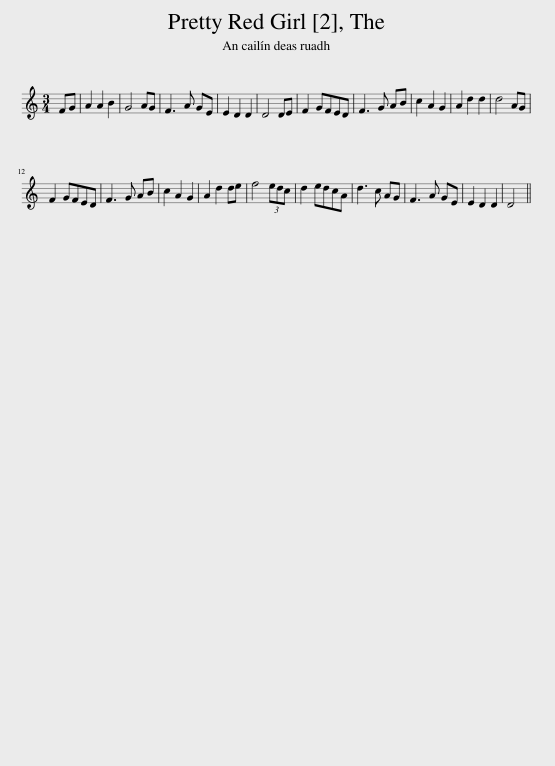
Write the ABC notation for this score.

X:1
L:1/8
M:3/4
I:linebreak $
K:C
V:1 treble
V:1
 FG | A2 A2 B2 | G4 AG | F3 A GE | E2 D2 D2 | %5
 D4 DE | F2 GFED | F3 G AB | c2 A2 G2 | A2 d2 d2 | %10
 d4 AG |$ F2 GFED | F3 G AB | c2 A2 G2 | A2 d2 de | %15
 f4 (3edc | d2 edcA | d3 c AG | F3 A GE | E2 D2 D2 | %20
 D4 || %21
